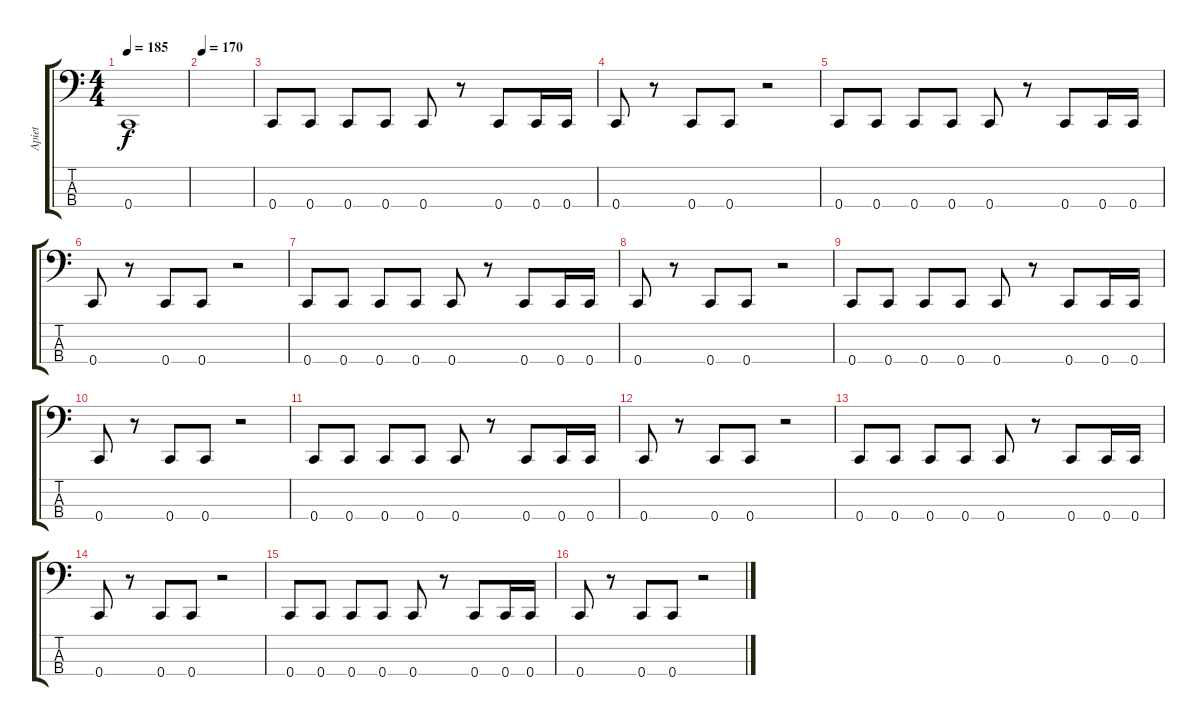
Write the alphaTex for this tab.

\track ("Apiet" "Apiet") {instrument electricbasspick}
\staff {score tabs}
\tuning (F2 C2 G1 C1) {hide}
\ts (4 4)
\tempo 185
\clef f4
\ks c
0.4.1{dy f} |
\tempo 170
|
0.4.8 0.4.8 0.4.8 0.4.8 0.4.8 r.8 0.4.8 0.4.16 0.4.16 |
0.4.8 r.8 0.4.8 0.4.8 r.2 |
0.4.8 0.4.8 0.4.8 0.4.8 0.4.8 r.8 0.4.8 0.4.16 0.4.16 |
0.4.8 r.8 0.4.8 0.4.8 r.2 |
0.4.8 0.4.8 0.4.8 0.4.8 0.4.8 r.8 0.4.8 0.4.16 0.4.16 |
0.4.8 r.8 0.4.8 0.4.8 r.2 |
0.4.8 0.4.8 0.4.8 0.4.8 0.4.8 r.8 0.4.8 0.4.16 0.4.16 |
0.4.8 r.8 0.4.8 0.4.8 r.2 |
0.4.8 0.4.8 0.4.8 0.4.8 0.4.8 r.8 0.4.8 0.4.16 0.4.16 |
0.4.8 r.8 0.4.8 0.4.8 r.2 |
0.4.8 0.4.8 0.4.8 0.4.8 0.4.8 r.8 0.4.8 0.4.16 0.4.16 |
0.4.8 r.8 0.4.8 0.4.8 r.2 |
0.4.8 0.4.8 0.4.8 0.4.8 0.4.8 r.8 0.4.8 0.4.16 0.4.16 |
0.4.8 r.8 0.4.8 0.4.8 r.2
